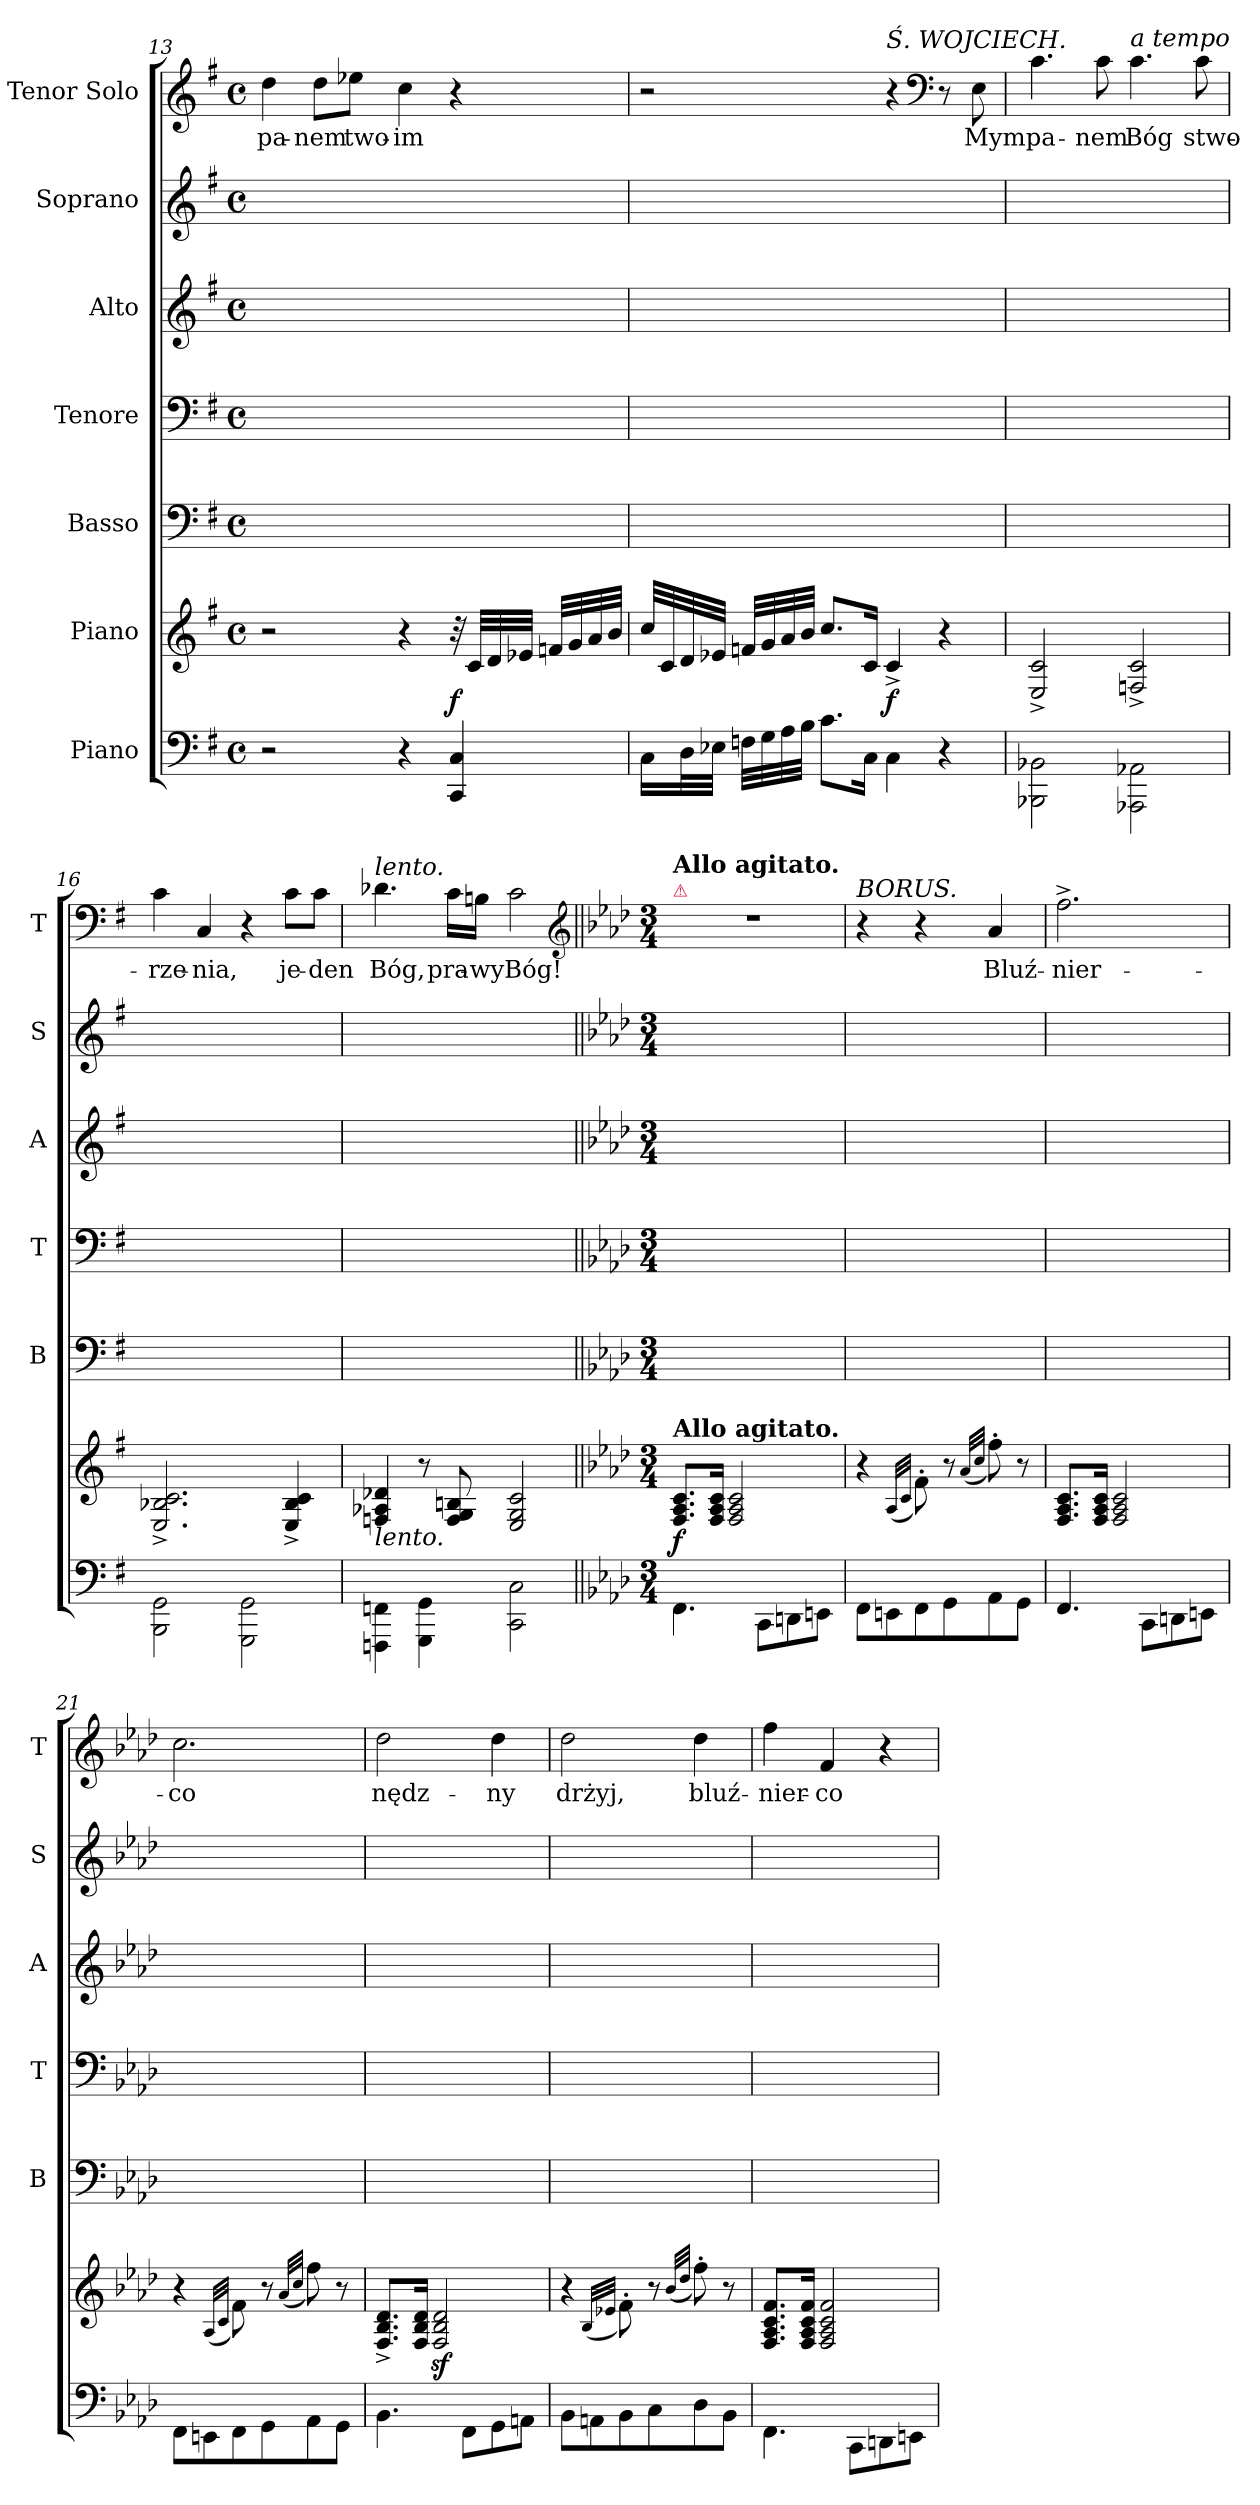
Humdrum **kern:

**kern	**kern	**dynam	**kern	**kern	**kern	**kern	**kern	**text
*part7	*part6	*part6	*part5	*part4	*part3	*part2	*part1	*part1
*staff7	*staff6	*staff6	*staff5	*staff4	*staff3	*staff2	*staff1	*staff1
*I"Piano	*I"Piano	*	*I"Basso	*I"Tenore	*I"Alto	*I"Soprano	*I"Tenor Solo	*
*	*	*	*I'B	*I'T	*I'A	*I'S	*I'T	*
*clefF4	*clefG2	*	*clefF4	*clefF4	*clefG2	*clefG2	*clefG2	*
*k[f#]	*k[f#]	*	*k[f#]	*k[f#]	*k[f#]	*k[f#]	*k[f#]	*
*M4/4	*M4/4	*	*M4/4	*M4/4	*M4/4	*M4/4	*M4/4	*
*met(c)	*met(c)	*	*met(c)	*met(c)	*met(c)	*met(c)	*met(c)	*
=13	=13	=13	=13	=13	=13	=13	=13	=13
2r	2r	.	1ryy	1ryy	1ryy	1ryy	4dd\	pa-
.	.	.	.	.	.	.	8dd\L	-nem
.	.	.	.	.	.	.	8ee-X\J	two-
4r	4r	.	.	.	.	.	4cc\	-im
!	!	!LO:DY:b	!	!	!	!	!	!
4CC/ 4C/	32r	f	.	.	.	.	4r	.
.	32c/LLL	.	.	.	.	.	.	.
.	32d/	.	.	.	.	.	.	.
.	32e-X/JJJ	.	.	.	.	.	.	.
.	32fn/LLL	.	.	.	.	.	.	.
.	32g/	.	.	.	.	.	.	.
.	32a/	.	.	.	.	.	.	.
.	32b/JJJ	.	.	.	.	.	.	.
=14	=14	=14	=14	=14	=14	=14	=14	=14
16C\LL	32cc/LLL	.	1ryy	1ryy	1ryy	1ryy	2r	.
.	32c/	.	.	.	.	.	.	.
32D\L	32d/	.	.	.	.	.	.	.
32E-X\JJJ	32e-X/JJJ	.	.	.	.	.	.	.
32Fn\LLL	32fn/LLL	.	.	.	.	.	.	.
32G\	32g/	.	.	.	.	.	.	.
32A\	32a/	.	.	.	.	.	.	.
32B\JJJ	32b/JJJ	.	.	.	.	.	.	.
8.c\L	8.cc/L	.	.	.	.	.	.	.
16C\Jk	16c/Jk	.	.	.	.	.	.	.
!	!	!	!	!	!	!	!LO:TX:a:i:t=Ś. WOJCIECH.	!
!	!	!LO:DY:b	!	!	!	!	!	!
4C\	4c^>/	f	.	.	.	.	4r	.
*	*	*	*	*	*	*	*clefF4	*
4r	4r	.	.	.	.	.	8r	.
.	.	.	.	.	.	.	8E\	Mym
=15	=15	=15	=15	=15	=15	=15	=15	=15
2BBB-X\ 2BB-X\	2E^>/ 2c^>/	.	1ryy	1ryy	1ryy	1ryy	4.c\	pa-
.	.	.	.	.	.	.	8c\	-nem
!	!	!	!	!	!	!	!LO:TX:a:i:t=a tempo	!
2AAA-X\ 2AA-X\	2Fn^>/ 2c^>/	.	.	.	.	.	4.c\	Bóg
.	.	.	.	.	.	.	8c\	stwo-
=16	=16	=16	=16	=16	=16	=16	=16	=16
2BBB\ 2GG\	2.E^>/ 2.B-X^>/ 2.c^>/	.	1ryy	1ryy	1ryy	1ryy	4c\	-rze-
.	.	.	.	.	.	.	4C/	-nia,
2GGG\ 2GG\	.	.	.	.	.	.	4r	.
.	4E^>/ 4B-^>/ 4c^>/	.	.	.	.	.	8c\L	je-
.	.	.	.	.	.	.	8c\J	-den
=17	=17	=17	=17	=17	=17	=17	=17	=17
!	!	!	!	!	!	!	!LO:TX:a:i:t=lento.	!
!	!LO:TX:b:i:t=lento.	!	!	!	!	!	!	!
4FFFn\ 4FFn\	4Fn/ 4A-X/ 4d-X/	.	1ryy	1ryy	1ryy	1ryy	4.d-X\	Bóg,
4GGG\ 4GG\	8r	.	.	.	.	.	.	.
.	8F/ 8G/ 8Bn/	.	.	.	.	.	16c\LL	pra-
.	.	.	.	.	.	.	16Bn\JJ	-wy
2CC\ 2C\	2E/ 2G/ 2c/	.	.	.	.	.	2c\	Bóg!
*	*	*	*	*	*	*	*clefG2	*
=18||	=18||	=18||	=18||	=18||	=18||	=18||	=18||	=18||
*k[b-e-a-d-]	*k[b-e-a-d-]	*	*k[b-e-a-d-]	*k[b-e-a-d-]	*k[b-e-a-d-]	*k[b-e-a-d-]	*k[b-e-a-d-]	*
*M3/4	*M3/4	*	*M3/4	*M3/4	*M3/4	*M3/4	*M3/4	*
!	!	!	!	!	!	!	!LO:TX:a:color=crimson:t=⚠	!
!	!	!	!	!	!	!	!LO:TX:a:B:t=Allo agitato.	!
!	!LO:TX:a:B:t=Allo agitato.	!	!	!	!	!	!	!
!	!	!LO:DY:b	!	!	!	!	!	!
4.FF\	8.F/ 8.A-/ 8.c/L	f	2.ryy	2.ryy	2.ryy	2.ryy	2.r	.
.	16F/ 16A-/ 16c/Jk	.	.	.	.	.	.	.
.	2F/ 2A-/ 2c/	.	.	.	.	.	.	.
8CC\L	.	.	.	.	.	.	.	.
8DDn\	.	.	.	.	.	.	.	.
8EEn\J	.	.	.	.	.	.	.	.
=19	=19	=19	=19	=19	=19	=19	=19	=19
!	!	!	!	!	!	!	!LO:TX:a:i:t=BORUS.	!
8FF\L	4r	.	2.ryy	2.ryy	2.ryy	2.ryy	4r	.
8EEn\	.	.	.	.	.	.	.	.
.	(32qqA-/LLL	.	.	.	.	.	.	.
.	32qqc/JJJ	.	.	.	.	.	.	.
8FF\	8f'\)	.	.	.	.	.	4r	.
8GG\	8r	.	.	.	.	.	.	.
.	(32qqa-/LLL	.	.	.	.	.	.	.
.	32qqcc/JJJ	.	.	.	.	.	.	.
8AA-\	8ff'\)	.	.	.	.	.	4a-/	Bluź-
8GG\J	8r	.	.	.	.	.	.	.
=20	=20	=20	=20	=20	=20	=20	=20	=20
4.FF/	8.F/ 8.A-/ 8.c/L	.	2.ryy	2.ryy	2.ryy	2.ryy	2.ff^\	-nier-
.	16F/ 16A-/ 16c/Jk	.	.	.	.	.	.	.
.	2F/ 2A-/ 2c/	.	.	.	.	.	.	.
8CC\L	.	.	.	.	.	.	.	.
8DDn\	.	.	.	.	.	.	.	.
8EEn\J	.	.	.	.	.	.	.	.
=21	=21	=21	=21	=21	=21	=21	=21	=21
8FF\L	4r	.	2.ryy	2.ryy	2.ryy	2.ryy	2.cc\	-co
8EEn\	.	.	.	.	.	.	.	.
.	(32qqA-/LLL	.	.	.	.	.	.	.
.	32qqc/JJJ	.	.	.	.	.	.	.
8FF\	8f\)	.	.	.	.	.	.	.
8GG\	8r	.	.	.	.	.	.	.
.	(32qqa-/LLL	.	.	.	.	.	.	.
.	32qqcc/JJJ	.	.	.	.	.	.	.
8AA-\	8ff\)	.	.	.	.	.	.	.
8GG\J	8r	.	.	.	.	.	.	.
=22	=22	=22	=22	=22	=22	=22	=22	=22
4.BB-\	8.F^>/ 8.B-^>/ 8.d-^>/L	.	2.ryy	2.ryy	2.ryy	2.ryy	2dd-\	nędz-
.	16F/ 16B-/ 16d-/Jk	.	.	.	.	.	.	.
.	2Fz/ 2B-z/ 2d-z/	.	.	.	.	.	.	.
8FF\L	.	.	.	.	.	.	.	.
8GG\	.	.	.	.	.	.	4dd-\	-ny
8AAn\J	.	.	.	.	.	.	.	.
=23	=23	=23	=23	=23	=23	=23	=23	=23
8BB-\L	4r	.	2.ryy	2.ryy	2.ryy	2.ryy	2dd-\	drżyj,
8AAn\	.	.	.	.	.	.	.	.
.	(32qqB-/LLL	.	.	.	.	.	.	.
.	32qqe-X/JJJ	.	.	.	.	.	.	.
8BB-\	8f'\)	.	.	.	.	.	.	.
8C\	8r	.	.	.	.	.	.	.
.	(32qqb-/LLL	.	.	.	.	.	.	.
.	32qqdd-/JJJ	.	.	.	.	.	.	.
8D-\	8ff'\)	.	.	.	.	.	4dd-\	bluź-
8BB-\J	8r	.	.	.	.	.	.	.
=24	=24	=24	=24	=24	=24	=24	=24	=24
4.FF\	8.F/ 8.A-/ 8.c/ 8.f/L	.	2.ryy	2.ryy	2.ryy	2.ryy	4ff\	-nier-
.	16F/ 16A-/ 16c/ 16f/Jk	.	.	.	.	.	.	.
.	2F/ 2A-/ 2c/ 2f/	.	.	.	.	.	4f/	-co
8CC\L	.	.	.	.	.	.	.	.
8DDn\	.	.	.	.	.	.	4r	.
8EEn\J	.	.	.	.	.	.	.	.
=	=	=	=	=	=	=	=	=
*-	*-	*-	*-	*-	*-	*-	*-	*-
